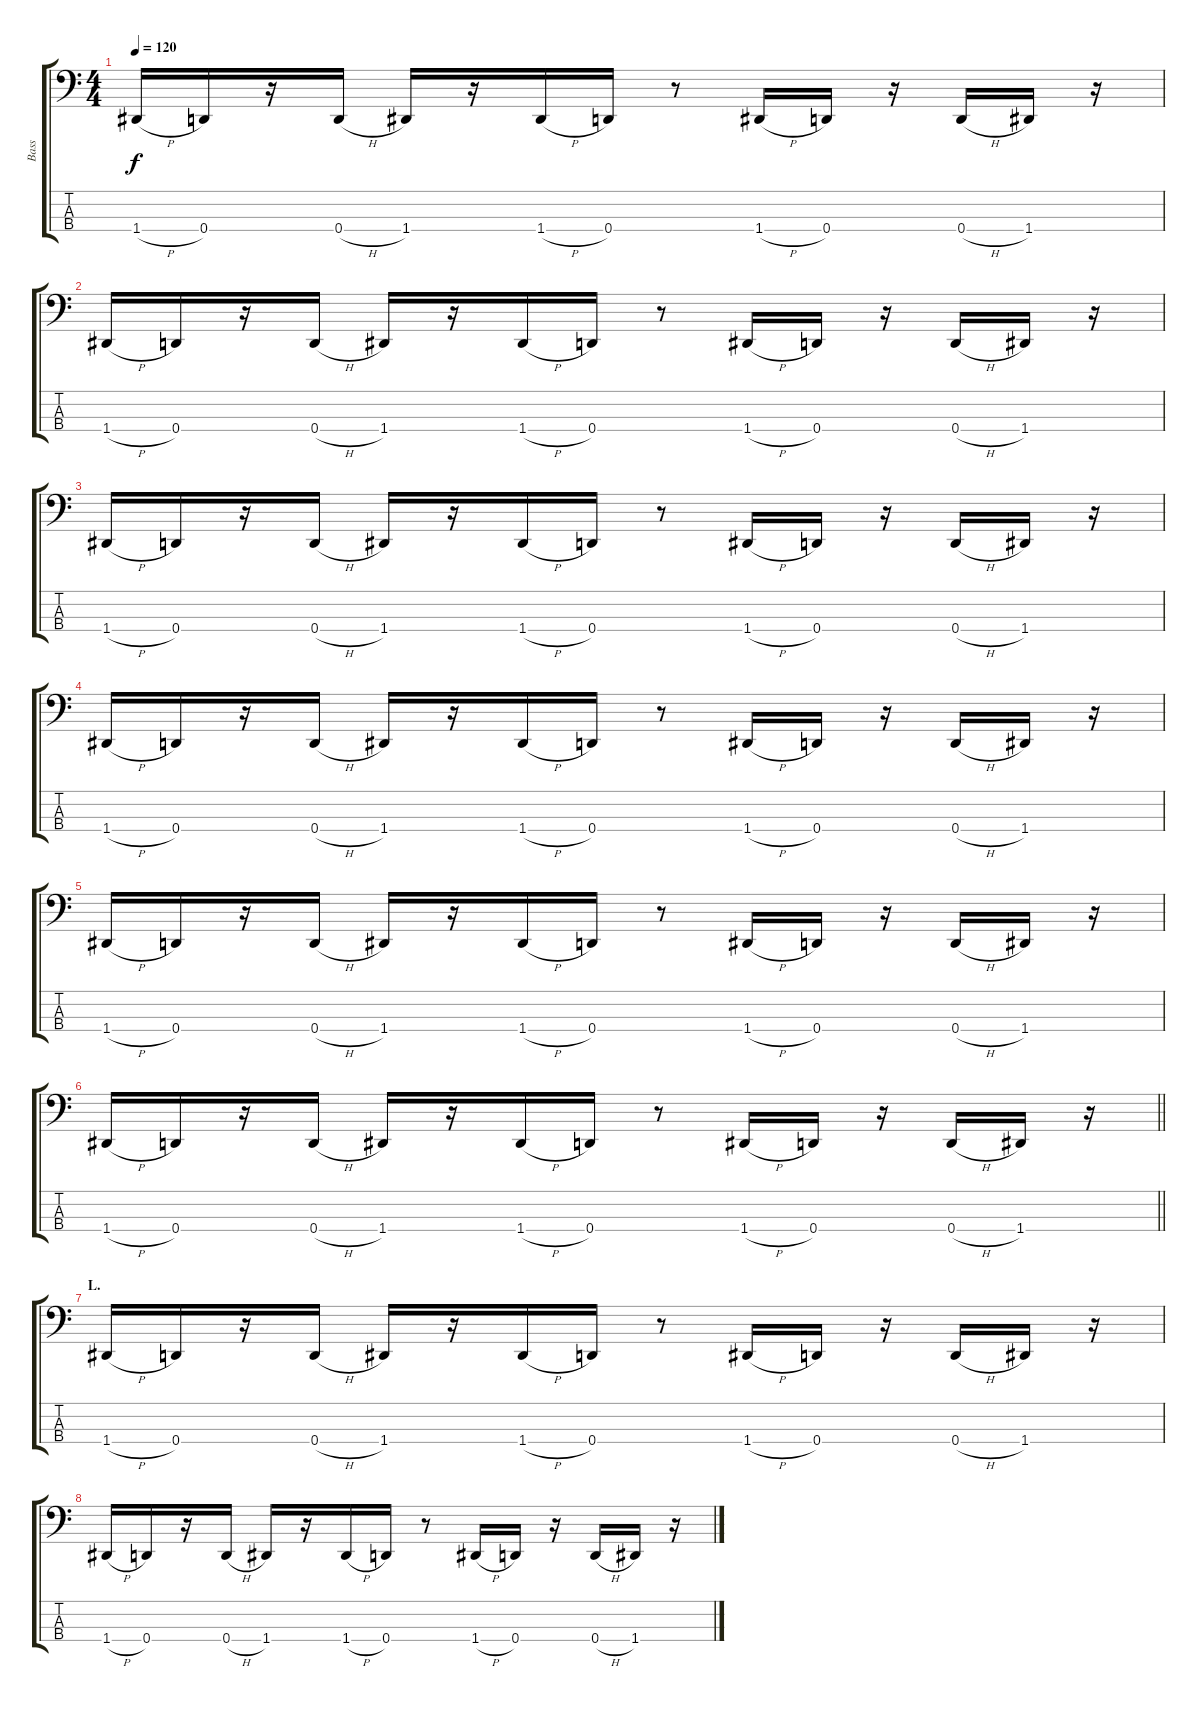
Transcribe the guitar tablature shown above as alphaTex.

\track ("Bass" "Bass") {instrument electricbasspick}
\staff {score tabs}
\tuning (G2 D2 A1 D1) {hide}
\ts (4 4)
\tempo 120
\clef f4
\ks c
1.4{h}.16{dy f} 0.4.16 r.16 0.4{h}.16 1.4.16 r.16 1.4{h}.16 0.4.16 r.8 1.4{h}.16 0.4.16 r.16 0.4{h}.16 1.4.16 r.16 |
1.4{h}.16 0.4.16 r.16 0.4{h}.16 1.4.16 r.16 1.4{h}.16 0.4.16 r.8 1.4{h}.16 0.4.16 r.16 0.4{h}.16 1.4.16 r.16 |
1.4{h}.16 0.4.16 r.16 0.4{h}.16 1.4.16 r.16 1.4{h}.16 0.4.16 r.8 1.4{h}.16 0.4.16 r.16 0.4{h}.16 1.4.16 r.16 |
1.4{h}.16 0.4.16 r.16 0.4{h}.16 1.4.16 r.16 1.4{h}.16 0.4.16 r.8 1.4{h}.16 0.4.16 r.16 0.4{h}.16 1.4.16 r.16 |
1.4{h}.16 0.4.16 r.16 0.4{h}.16 1.4.16 r.16 1.4{h}.16 0.4.16 r.8 1.4{h}.16 0.4.16 r.16 0.4{h}.16 1.4.16 r.16 |
\barLineRight lightlight
1.4{h}.16 0.4.16 r.16 0.4{h}.16 1.4.16 r.16 1.4{h}.16 0.4.16 r.8 1.4{h}.16 0.4.16 r.16 0.4{h}.16 1.4.16 r.16 |
\section ("" "L.")
1.4{h}.16 0.4.16 r.16 0.4{h}.16 1.4.16 r.16 1.4{h}.16 0.4.16 r.8 1.4{h}.16 0.4.16 r.16 0.4{h}.16 1.4.16 r.16 |
1.4{h}.16 0.4.16 r.16 0.4{h}.16 1.4.16 r.16 1.4{h}.16 0.4.16 r.8 1.4{h}.16 0.4.16 r.16 0.4{h}.16 1.4.16 r.16
